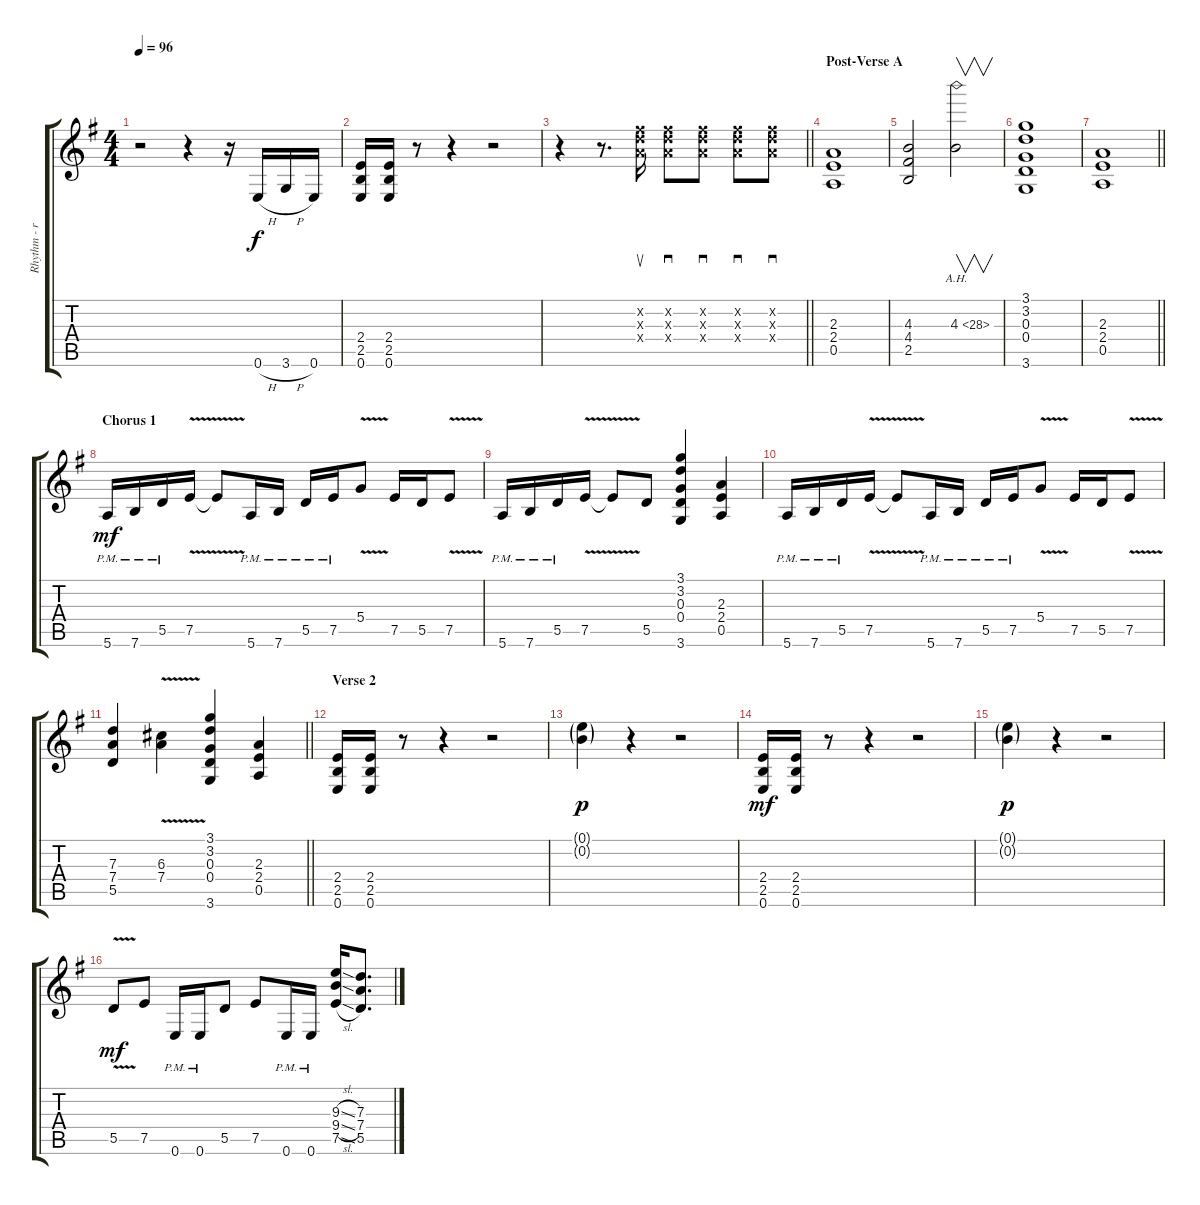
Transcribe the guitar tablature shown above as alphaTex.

\track ("Rhythm - right" "Rhythm - r") {instrument distortionguitar}
\staff {score tabs}
\tuning (E4 B3 G3 D3 A2 E2) {hide}
\ts (4 4)
\tempo 96
\clef g2
\ks g
r.2{dy f} r.4 r.16 0.6{h}.16 3.6{h}.16 0.6.16 |
(2.4 2.5 0.6).16 (2.4 2.5 0.6).16 r.8 r.4 r.2 |
\barLineRight lightlight
r.4 r.8{d} (7.2{x} 7.3{x} 7.4{x}).16{su} (7.2{x} 7.3{x} 7.4{x}).8{sd} (7.2{x} 7.3{x} 7.4{x}).8{sd} (7.2{x} 7.3{x} 7.4{x}).8{sd} (7.2{x} 7.3{x} 7.4{x}).8{sd} |
\section ("" "Post-Verse A")
(2.3 2.4 0.5).1 |
(4.3 4.4 2.5).2 4.3{ah 24}.2{v} |
(3.1 3.2 0.3 0.4 3.6).1 |
\barLineRight lightlight
(2.3 2.4 0.5).1 |
\section ("" "Chorus 1")
5.6{pm}.16{dy mf} 7.6{pm}.16 5.5{pm}.16 7.5{v}.16 7.5{t}.8 5.6{pm}.16 7.6{pm}.16 5.5{pm}.16 7.5{pm}.16 5.4{v}.8 7.5.16 5.5.16 7.5{v}.8 |
5.6{pm}.16 7.6{pm}.16 5.5{pm}.16 7.5{v}.16 7.5{t}.8 5.5.8 (3.1 3.2 0.3 0.4 3.6).4 (2.3 2.4 0.5).4 |
5.6{pm}.16 7.6{pm}.16 5.5{pm}.16 7.5{v}.16 7.5{t}.8 5.6{pm}.16 7.6{pm}.16 5.5{pm}.16 7.5{pm}.16 5.4{v}.8 7.5.16 5.5.16 7.5{v}.8 |
\barLineRight lightlight
(7.3 7.4 5.5).4 (6.3{v} 7.4{v}).4 (3.1 3.2 0.3 0.4 3.6).4 (2.3 2.4 0.5).4 |
\section ("" "Verse 2")
(2.4 2.5 0.6).16 (2.4 2.5 0.6).16 r.8 r.4 r.2 |
(0.1{g} 0.2{g}).4{dy p instrument distortionguitar} r.4 r.2 |
(2.4 2.5 0.6).16{dy mf instrument distortionguitar} (2.4 2.5 0.6).16 r.8 r.4 r.2 |
(0.1{g} 0.2{g}).4{dy p instrument distortionguitar} r.4 r.2 |
5.5{v}.8{dy mf instrument distortionguitar} 7.5.8 0.6{pm}.16 0.6{pm}.16 5.5.8 7.5.8 0.6{pm}.16 0.6{pm}.16 (9.3{sl} 9.4{sl} 7.5{sl}).16 (7.3 7.4 5.5).8{d}
